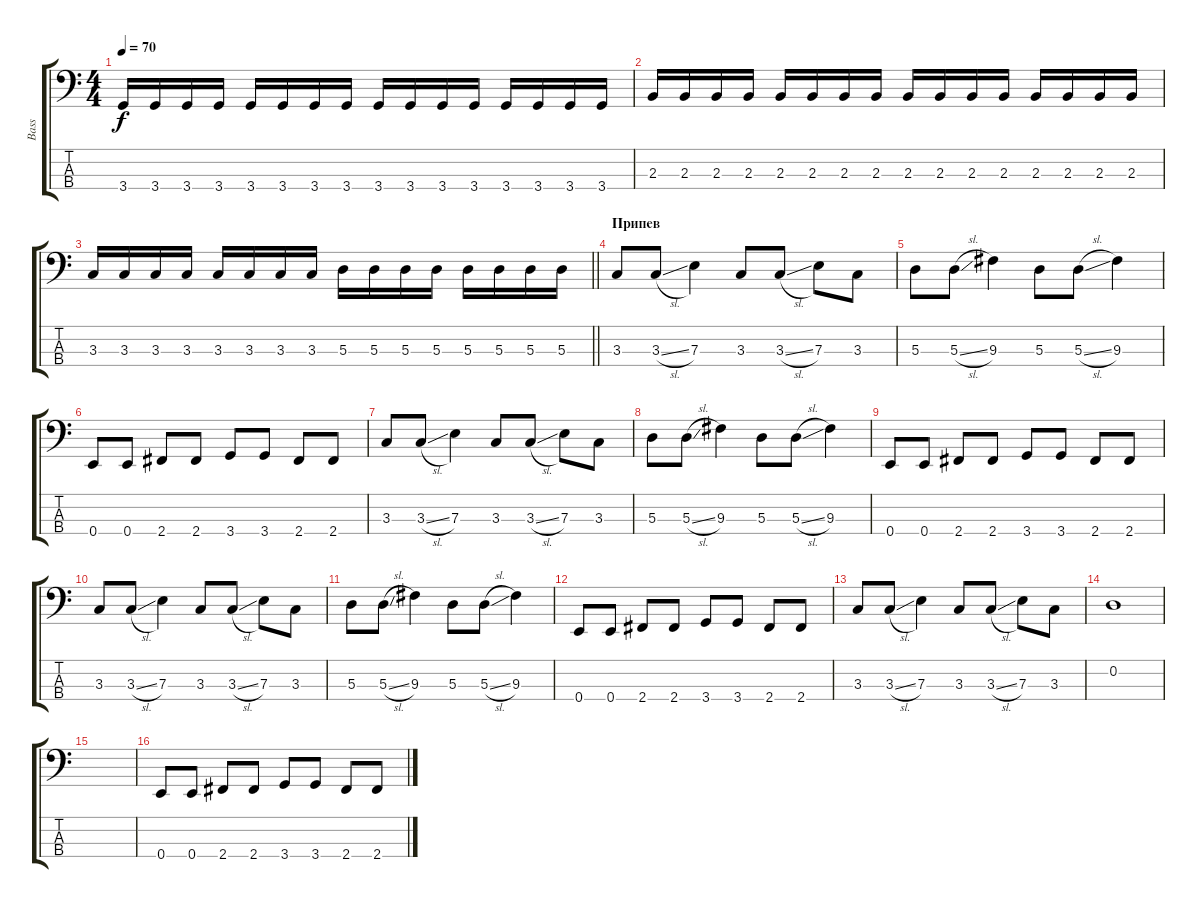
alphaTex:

\track ("Bass" "Bass") {instrument electricbassfinger}
\staff {score tabs}
\tuning (G2 D2 A1 E1) {hide}
\ts (4 4)
\tempo 70
\clef f4
\ks c
3.4.16{dy f} 3.4.16 3.4.16 3.4.16 3.4.16 3.4.16 3.4.16 3.4.16 3.4.16 3.4.16 3.4.16 3.4.16 3.4.16 3.4.16 3.4.16 3.4.16 |
2.3.16 2.3.16 2.3.16 2.3.16 2.3.16 2.3.16 2.3.16 2.3.16 2.3.16 2.3.16 2.3.16 2.3.16 2.3.16 2.3.16 2.3.16 2.3.16 |
\barLineRight lightlight
3.3.16 3.3.16 3.3.16 3.3.16 3.3.16 3.3.16 3.3.16 3.3.16 5.3.16 5.3.16 5.3.16 5.3.16 5.3.16 5.3.16 5.3.16 5.3.16 |
\section ("" "Припев")
3.3.8 3.3{sl}.8 7.3.4 3.3.8 3.3{sl}.8 7.3.8 3.3.8 |
5.3.8 5.3{sl}.8 9.3.4 5.3.8 5.3{sl}.8 9.3.4 |
0.4.8 0.4.8 2.4.8 2.4.8 3.4.8 3.4.8 2.4.8 2.4.8 |
3.3.8 3.3{sl}.8 7.3.4 3.3.8 3.3{sl}.8 7.3.8 3.3.8 |
5.3.8 5.3{sl}.8 9.3.4 5.3.8 5.3{sl}.8 9.3.4 |
0.4.8 0.4.8 2.4.8 2.4.8 3.4.8 3.4.8 2.4.8 2.4.8 |
3.3.8 3.3{sl}.8 7.3.4 3.3.8 3.3{sl}.8 7.3.8 3.3.8 |
5.3.8 5.3{sl}.8 9.3.4 5.3.8 5.3{sl}.8 9.3.4 |
0.4.8 0.4.8 2.4.8 2.4.8 3.4.8 3.4.8 2.4.8 2.4.8 |
3.3.8 3.3{sl}.8 7.3.4 3.3.8 3.3{sl}.8 7.3.8 3.3.8 |
0.2.1 |
|
0.4.8 0.4.8 2.4.8 2.4.8 3.4.8 3.4.8 2.4.8 2.4.8
